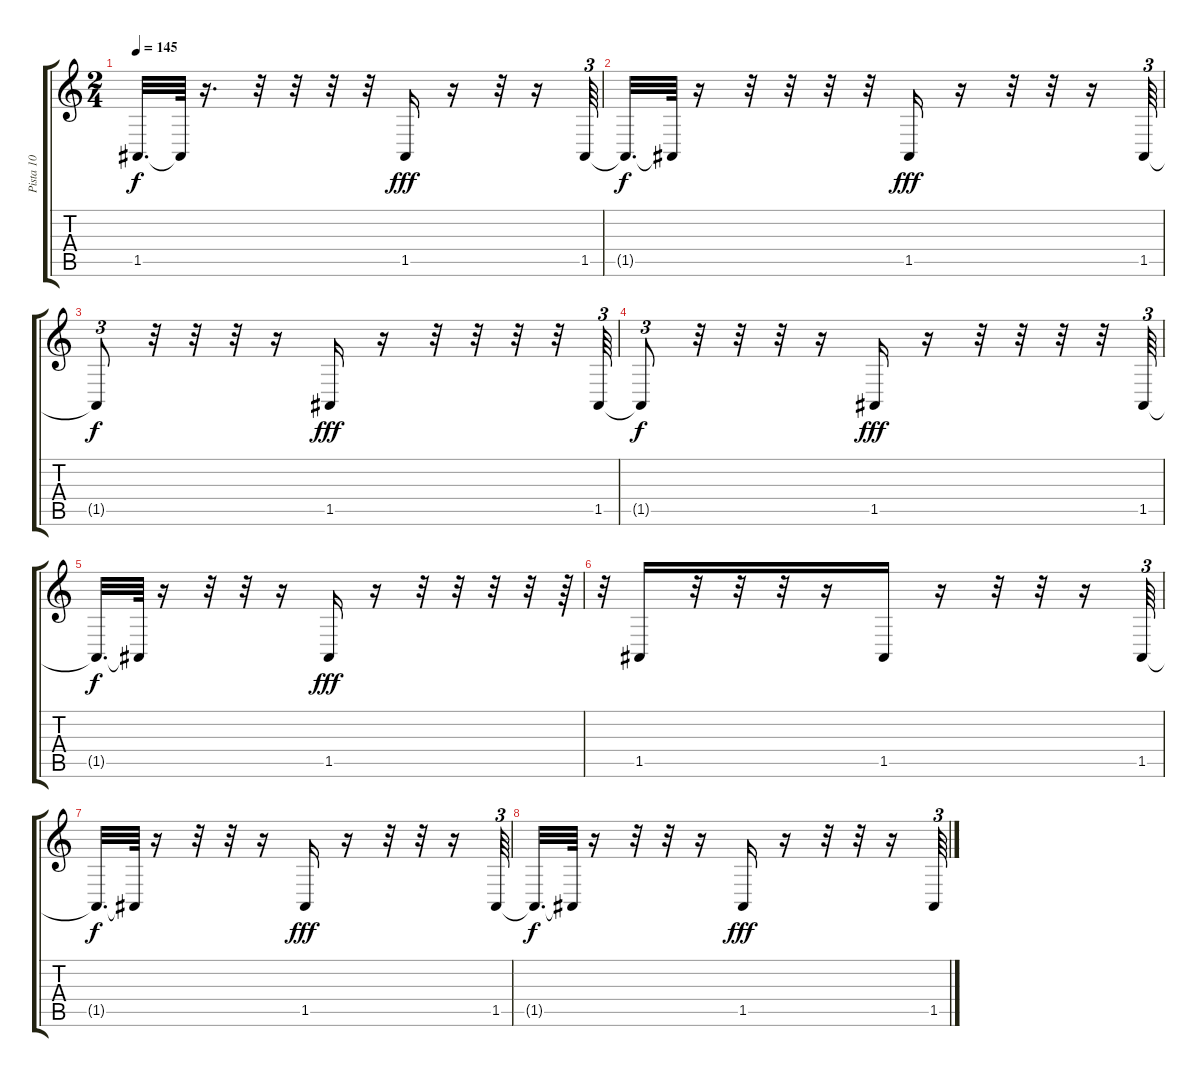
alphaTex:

\track ("Pista 10" "Pista 10") {instrument acousticgrandpiano}
\staff {score tabs}
\tuning (E4 B3 G3 D3 A2 E2) {hide}
\ts (2 4)
\tempo 145
\clef g2
\ks c
1.5{t}.32{d dy f} 1.5{t}.64 r.16{d} r.32 r.32 r.32 r.32 1.5.16{dy fff} r.16 r.32 r.16 1.5.64{tu (3 2)} |
1.5{t}.32{d dy f} 1.5{t}.64 r.16 r.32 r.32 r.32 r.32 1.5.16{dy fff} r.16 r.32 r.32 r.16 1.5.64{tu (3 2)} |
1.5{t}.8{tu (3 2) dy f} r.32 r.32 r.32 r.16 1.5.16{dy fff} r.16 r.32 r.32 r.32 r.32 1.5.64{tu (3 2)} |
1.5{t}.8{tu (3 2) dy f} r.32 r.32 r.32 r.16 1.5.16{dy fff} r.16 r.32 r.32 r.32 r.32 1.5.64{tu (3 2)} |
1.5{t}.32{d dy f} 1.5{t}.64 r.16 r.32 r.32 r.16 1.5.16{dy fff} r.16 r.32 r.32 r.32 r.32 r.64{tu (3 2)} |
r.32{tu (3 2)} 1.5.16 r.32 r.32 r.32 r.16 1.5.16 r.16 r.32 r.32 r.16 1.5.64{tu (3 2)} |
1.5{t}.32{d dy f} 1.5{t}.64 r.16 r.32 r.32 r.16 1.5.16{dy fff} r.16 r.32 r.32 r.16 1.5.64{tu (3 2)} |
1.5{t}.32{d dy f} 1.5{t}.64 r.16 r.32 r.32 r.16 1.5.16{dy fff} r.16 r.32 r.32 r.16 1.5.64{tu (3 2)}
